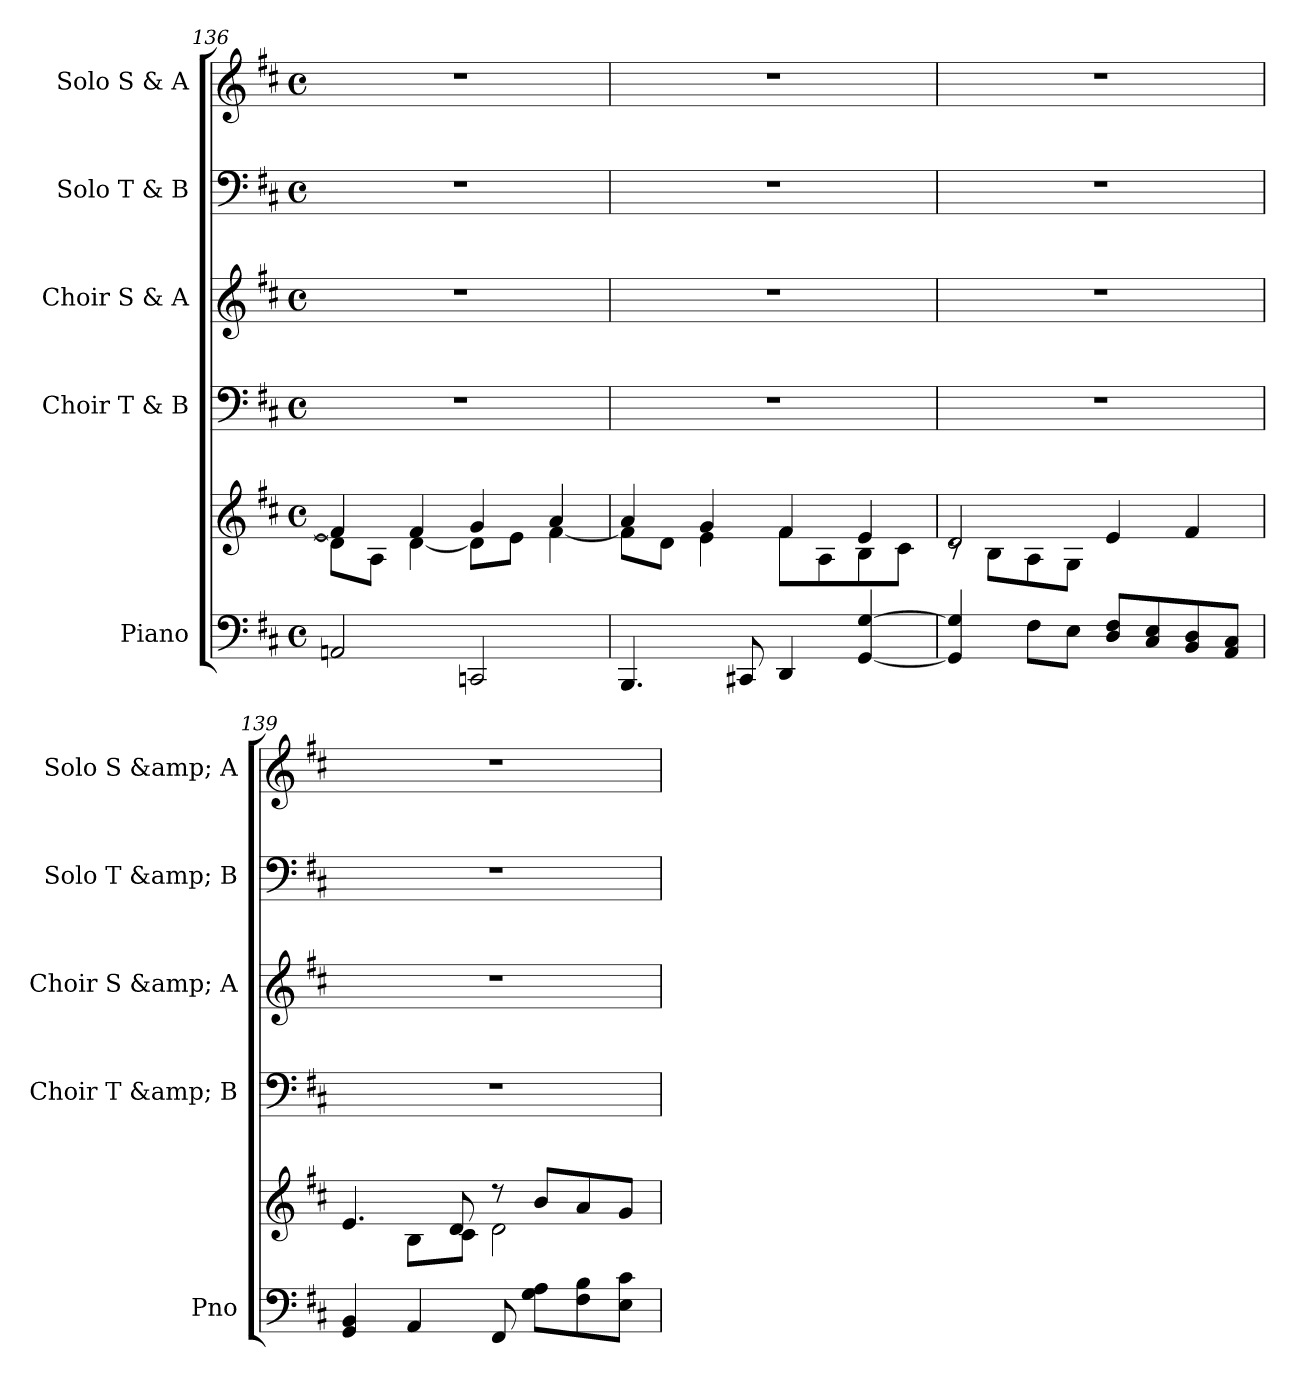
**kern	**kern	**kern	**kern	**kern	**kern
*part5	*part5	*part4	*part3	*part2	*part1
*staff6	*staff5	*staff4	*staff3	*staff2	*staff1
*I"Piano	*	*I"Choir T &amp; B	*I"Choir S &amp; A	*I"Solo T &amp; B	*I"Solo S &amp; A
*I'Pno	*	*I'Choir T &amp; B	*I'Choir S &amp; A	*I'Solo T &amp; B	*I'Solo S &amp; A
*clefF4	*clefG2	*clefF4	*clefG2	*clefF4	*clefG2
*k[f#c#]	*k[f#c#]	*k[f#c#]	*k[f#c#]	*k[f#c#]	*k[f#c#]
*M4/4	*M4/4	*M4/4	*M4/4	*M4/4	*M4/4
*met(c)	*met(c)	*met(c)	*met(c)	*met(c)	*met(c)
=136	=136	=136	=136	=136	=136
*	*^	*	*	*	*
2AAn/	4f#/]	8d\L]	1r	1r	1r	1r
.	.	8A\J	.	.	.	.
.	4f#/	[4d\	.	.	.	.
2CCn/	4g/	8d\L]	.	.	.	.
.	.	8e\J	.	.	.	.
.	4a/	[4f#\	.	.	.	.
!!LO:LB:g=z
=137	=137	=137	=137	=137	=137	=137
4.BBB/	4a/	8f#\L]	1r	1r	1r	1r
.	.	8d\J	.	.	.	.
.	4g/	4e\	.	.	.	.
8CC#X/	.	.	.	.	.	.
4DD/	4f#/	8f#\L	.	.	.	.
.	.	8A\	.	.	.	.
[4GG/ [4G/	4e/	8B\	.	.	.	.
.	.	8c#\J	.	.	.	.
=138	=138	=138	=138	=138	=138	=138
4GG/] 4G/]	2d/	8rc	1r	1r	1r	1r
.	.	8B\L	.	.	.	.
8F#\L	.	8A\	.	.	.	.
8E\J	.	8G\J	.	.	.	.
8D/ 8F#/L	4e/	2ryy	.	.	.	.
8C#/ 8E/	.	.	.	.	.	.
8BB/ 8D/	4f#/	.	.	.	.	.
8AA/ 8C#/J	.	.	.	.	.	.
=139	=139	=139	=139	=139	=139	=139
4GG/ 4BB/	4.e/	4ryy	1r	1r	1r	1r
4AA/	.	8B\L	.	.	.	.
.	8d/	8c#\J	.	.	.	.
8FF#/	8r	2d\	.	.	.	.
8G\ 8A\L	8b/L	.	.	.	.	.
8F#\ 8B\	8a/	.	.	.	.	.
8E\ 8c#\J	8g/J	.	.	.	.	.
*	*v	*v	*	*	*	*
=	=	=	=	=	=
*-	*-	*-	*-	*-	*-
